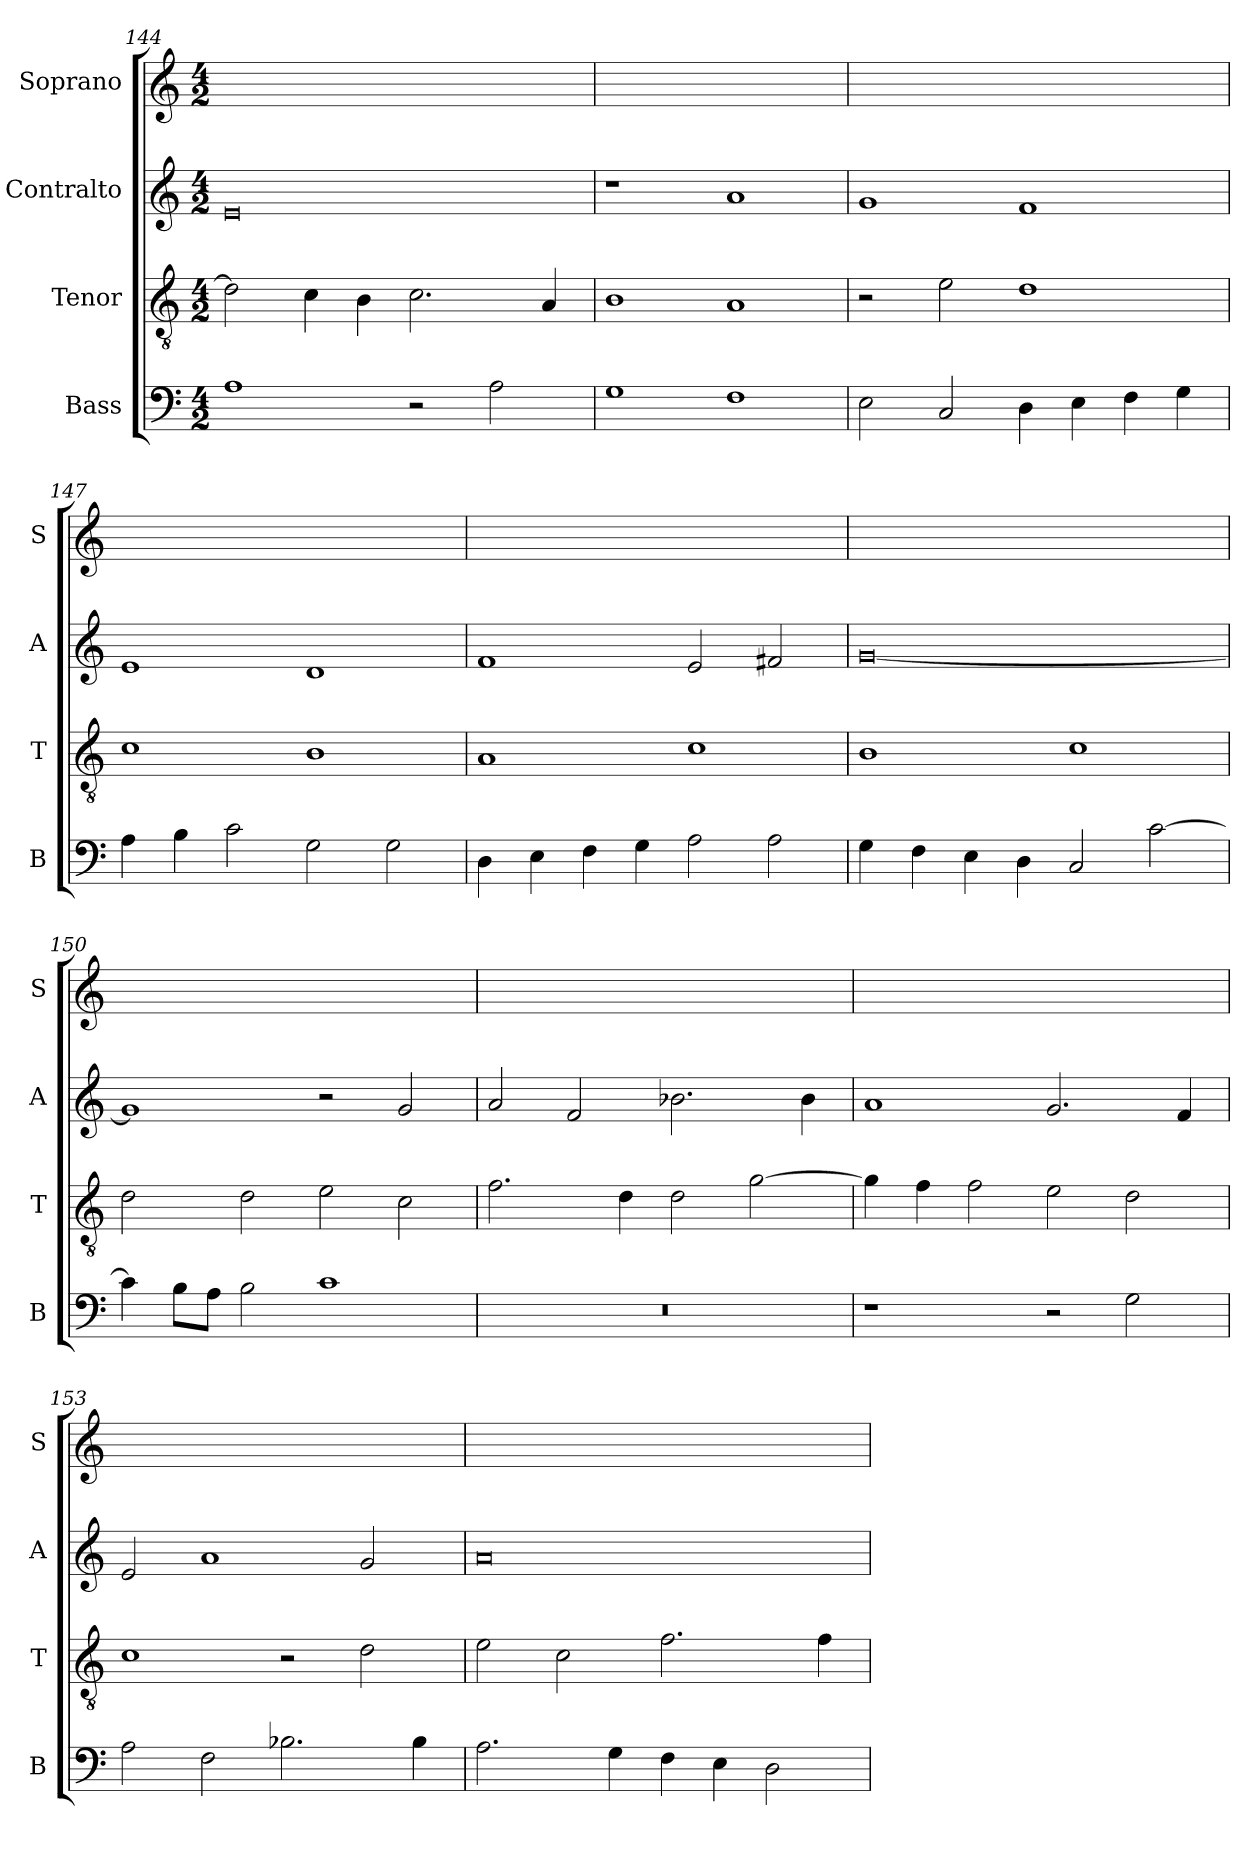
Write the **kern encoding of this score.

**kern	**kern	**kern	**kern
*part4	*part3	*part2	*part1
*staff4	*staff3	*staff2	*staff1
*I"Bass	*I"Tenor	*I"Contralto	*I"Soprano
*I'B	*I'T	*I'A	*I'S
*clefF4	*clefGv2	*clefG2	*clefG2
*k[]	*k[]	*k[]	*k[]
*M4/2	*M4/2	*M4/2	*M4/2
=144	=144	=144	=144
1A	2d]	0e	0ryy
.	4c	.	.
.	4B	.	.
2r	2.c	.	.
2A	.	.	.
.	4A	.	.
=145	=145	=145	=145
1G	1B	1r	0ryy
1F	1A	1a	.
=146	=146	=146	=146
2E	2r	1g	0ryy
2C	2e	.	.
4D	1d	1f	.
4E	.	.	.
4F	.	.	.
4G	.	.	.
=147	=147	=147	=147
4A	1c	1e	0ryy
4B	.	.	.
2c	.	.	.
2G	1B	1d	.
2G	.	.	.
=148	=148	=148	=148
4D	1A	1f	0ryy
4E	.	.	.
4F	.	.	.
4G	.	.	.
2A	1c	2e	.
2A	.	2f#X	.
=149	=149	=149	=149
4G	1B	[0g	0ryy
4F	.	.	.
4E	.	.	.
4D	.	.	.
2C	1c	.	.
[2c	.	.	.
=150	=150	=150	=150
4c]	2d	1g]	0ryy
8B\L	.	.	.
8A\J	.	.	.
2B	2d	.	.
1c	2e	2r	.
.	2c	2g	.
=151	=151	=151	=151
0r	2.f	2a	0ryy
.	.	2f	.
.	4d	.	.
.	2d	2.b-X	.
.	[2g	.	.
.	.	4b-	.
=152	=152	=152	=152
1r	4g]	1a	0ryy
.	4f	.	.
.	2f	.	.
2r	2e	2.g	.
2G	2d	.	.
.	.	4f	.
=153	=153	=153	=153
2A	1c	2e	0ryy
2F	.	1a	.
2.B-X	2r	.	.
.	2d	2g	.
4B-	.	.	.
=154	=154	=154	=154
2.A	2e	0a	0ryy
.	2c	.	.
4G	.	.	.
4F	2.f	.	.
4E	.	.	.
2D	.	.	.
.	4f	.	.
=	=	=	=
*-	*-	*-	*-
